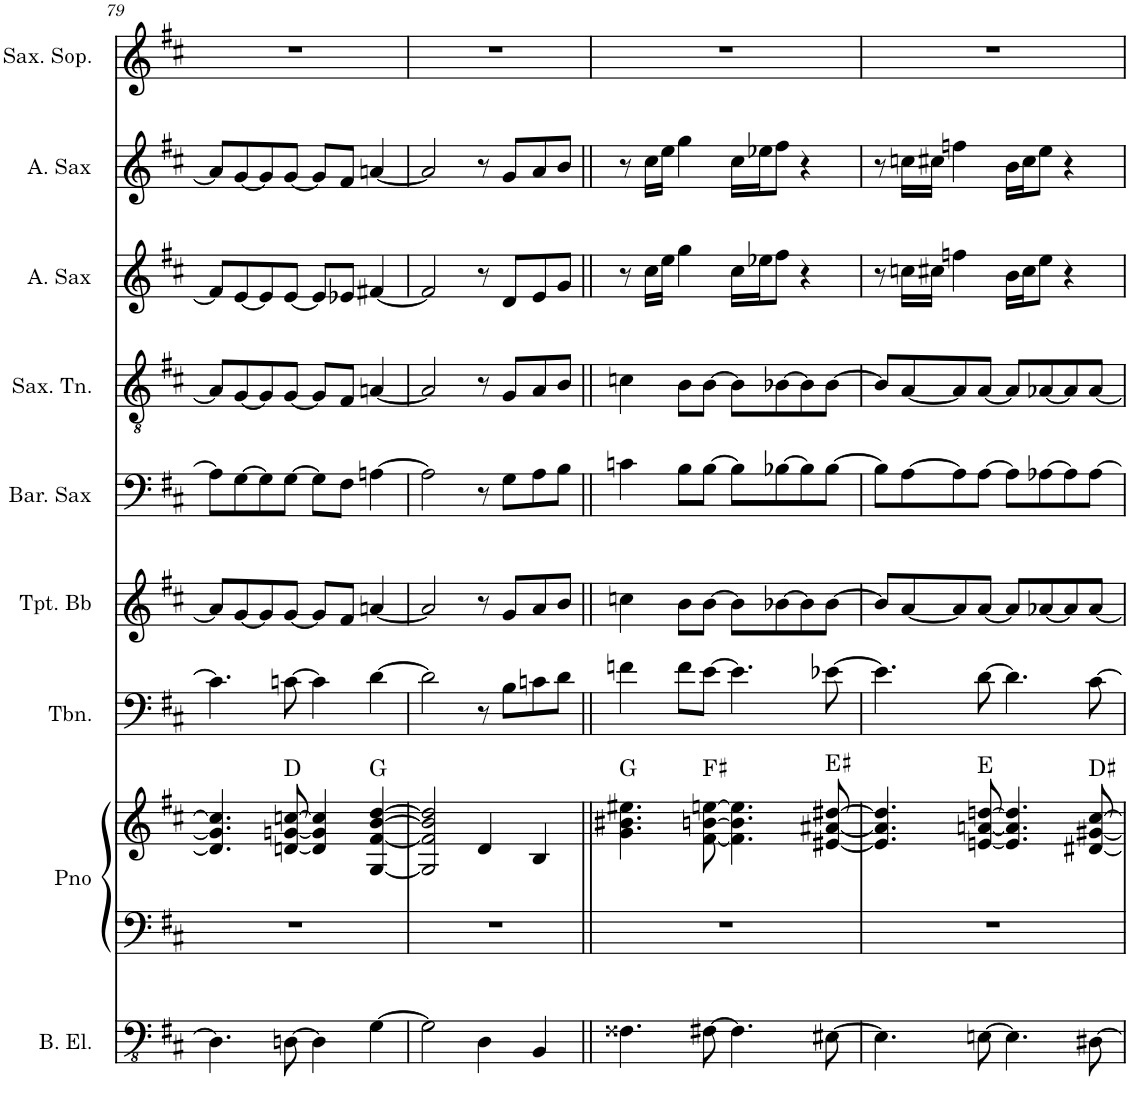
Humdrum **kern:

**kern	**kern	**kern	**harte	**kern	**kern	**kern	**kern	**kern	**kern	**kern
*part9	*part8	*part8	*part8	*part7	*part6	*part5	*part4	*part3	*part2	*part1
*staff10	*staff9	*staff8	*	*staff7	*staff6	*staff5	*staff4	*staff3	*staff2	*staff1
*I"Baixo elétrico	*I"Piano	*	*	*I"Trombone	*I"Trompete Bb	*I"Saxofone barítono	*I"Saxofone Tenor	*I"Saxofone Alto	*I"Saxofone Alto	*I"Saxofone Soprano
*I'B. El.	*I'Pno	*	*	*I'Tbn.	*I'Tpt. Bb	*	*I'Sax. Tn.	*	*	*I'Sax. Sop.
!!LO:PB:g=z
*clefFv4	*clefF4	*clefG2	*	*clefF4	*clefG2	*clefF4	*clefGv2	*clefG2	*clefG2	*clefG2
*	*	*	*	*	*ITrd1c2	*ITrd12c21	*ITrd8c14	*ITrd5c9	*ITrd5c9	*ITrd1c2
*k[f#c#]	*k[f#c#]	*k[f#c#]	*	*k[f#c#]	*k[f#c#]	*k[f#c#]	*k[f#c#]	*k[f#c#]	*k[f#c#]	*k[f#c#]
*M4/4	*M4/4	*M4/4	*	*M4/4	*M4/4	*M4/4	*M4/4	*M4/4	*M4/4	*M4/4
=79	=79	=79	=79	=79	=79	=79	=79	=79	=79	=79
4.DD#\]	1r	4.d#/] 4.g#/] 4.cc#/]	.	4.c#\]	8a-/L]	8A-\L]	8A-/L]	8f/L]	8a-/L]	1r
.	.	.	.	.	[8g/	[8G\	[8G/	[8e/	[8g/	.
.	.	.	.	.	8g/]	8G\]	8G/]	8e/]	8g/]	.
[8DDn\	.	[8dn/ [8gn/ [8ccn/	D:maj	[8cn\	[8g/J	[8G\J	[8G/J	[8e/J	[8g/J	.
4DD\]	.	4d/] 4g/] 4cc/]	.	4c\]	8g/L]	8G\L]	8G/L]	8e/L]	8g/L]	.
.	.	.	.	.	8f#/J	8F#\J	8F#/J	8e-X/J	8f#/J	.
[4GG\	.	[4G/ [4f#/ [4b/ [4dd/	G:maj	[4d\	[4an/	[4An\	[4An/	[4f#X/	[4an/	.
=80	=80	=80	=80	=80	=80	=80	=80	=80	=80	=80
2GG\]	1r	2G/] 2f#/] 2b/] 2dd/]	.	2d\]	2a/]	2A\]	2A/]	2f#/]	2a/]	1r
4DD\	.	4d/	.	8r	8r	8r	8r	8r	8r	.
.	.	.	.	8B\L	8g/L	8G\L	8G/L	8d/L	8g/L	.
4BBB/	.	4B/	.	8cn\	8a/	8A\	8A/	8e/	8a/	.
.	.	.	.	8d\J	8b/J	8B\J	8B/J	8g/J	8b/J	.
=81	=81	=81	=81	=81	=81	=81	=81	=81	=81	=81
4.FF##X\	1r	4.g\ 4.b#X\ 4.ee#X\	G:maj	4fn\	4ccn\	4cn\	4cn\	8r	8r	1r
.	.	.	.	.	.	.	.	16cc#\LL	16cc#\LL	.
.	.	.	.	.	.	.	.	16ee\JJ	16ee\JJ	.
.	.	.	.	8f\L	8b\L	8B\L	8B\L	4gg\	4gg\	.
[8FF#X\	.	[8f#\ [8bn\ [8een\	F#:maj	[8e\J	[8b\J	[8B\J	[8B\J	.	.	.
4.FF#\]	.	4.f#\] 4.b\] 4.ee\]	.	4.e\]	8b\L]	8B\L]	8B\L]	16cc#\LL	16cc#\LL	.
.	.	.	.	.	.	.	.	16ee-X\J	16ee-X\J	.
.	.	.	.	.	[8b-X\	[8B-X\	[8B-X\	8ff#\J	8ff#\J	.
.	.	.	.	.	8b-\]	8B-\]	8B-\]	4r	4r	.
[8EE#X\	.	[8e#X/ [8a#X/ [8dd#X/	E#:maj	[8e-X\	[8b-\J	[8B-\J	[8B-\J	.	.	.
=82	=82	=82	=82	=82	=82	=82	=82	=82	=82	=82
4.EE#\]	1r	4.e#/] 4.a#/] 4.dd#/]	.	4.e-\]	8b-/L]	8B-\L]	8B-/L]	8r	8r	1r
.	.	.	.	.	[8a/	[8A\	[8A/	16ccn\LL	16ccn\LL	.
.	.	.	.	.	.	.	.	16cc#X\JJ	16cc#X\JJ	.
.	.	.	.	.	8a/]	8A\]	8A/]	4ffn\	4ffn\	.
[8EEn\	.	[8en/ [8an/ [8ddn/	E:maj	[8d\	[8a/J	[8A\J	[8A/J	.	.	.
4.EE\]	.	4.e/] 4.a/] 4.dd/]	.	4.d\]	8a/L]	8A\L]	8A/L]	16b\LL	16b\LL	.
.	.	.	.	.	.	.	.	16cc#\J	16cc#\J	.
.	.	.	.	.	[8a-X/	[8A-X\	[8A-X/	8ee\J	8ee\J	.
.	.	.	.	.	8a-/]	8A-\]	8A-/]	4r	4r	.
[8DD#X\	.	[8d#X/ [8g#X/ [8cc#/	D#:maj	[8c#\	[8a-/J	[8A-\J	[8A-/J	.	.	.
=	=	=	=	=	=	=	=	=	=	=
*-	*-	*-	*-	*-	*-	*-	*-	*-	*-	*-
